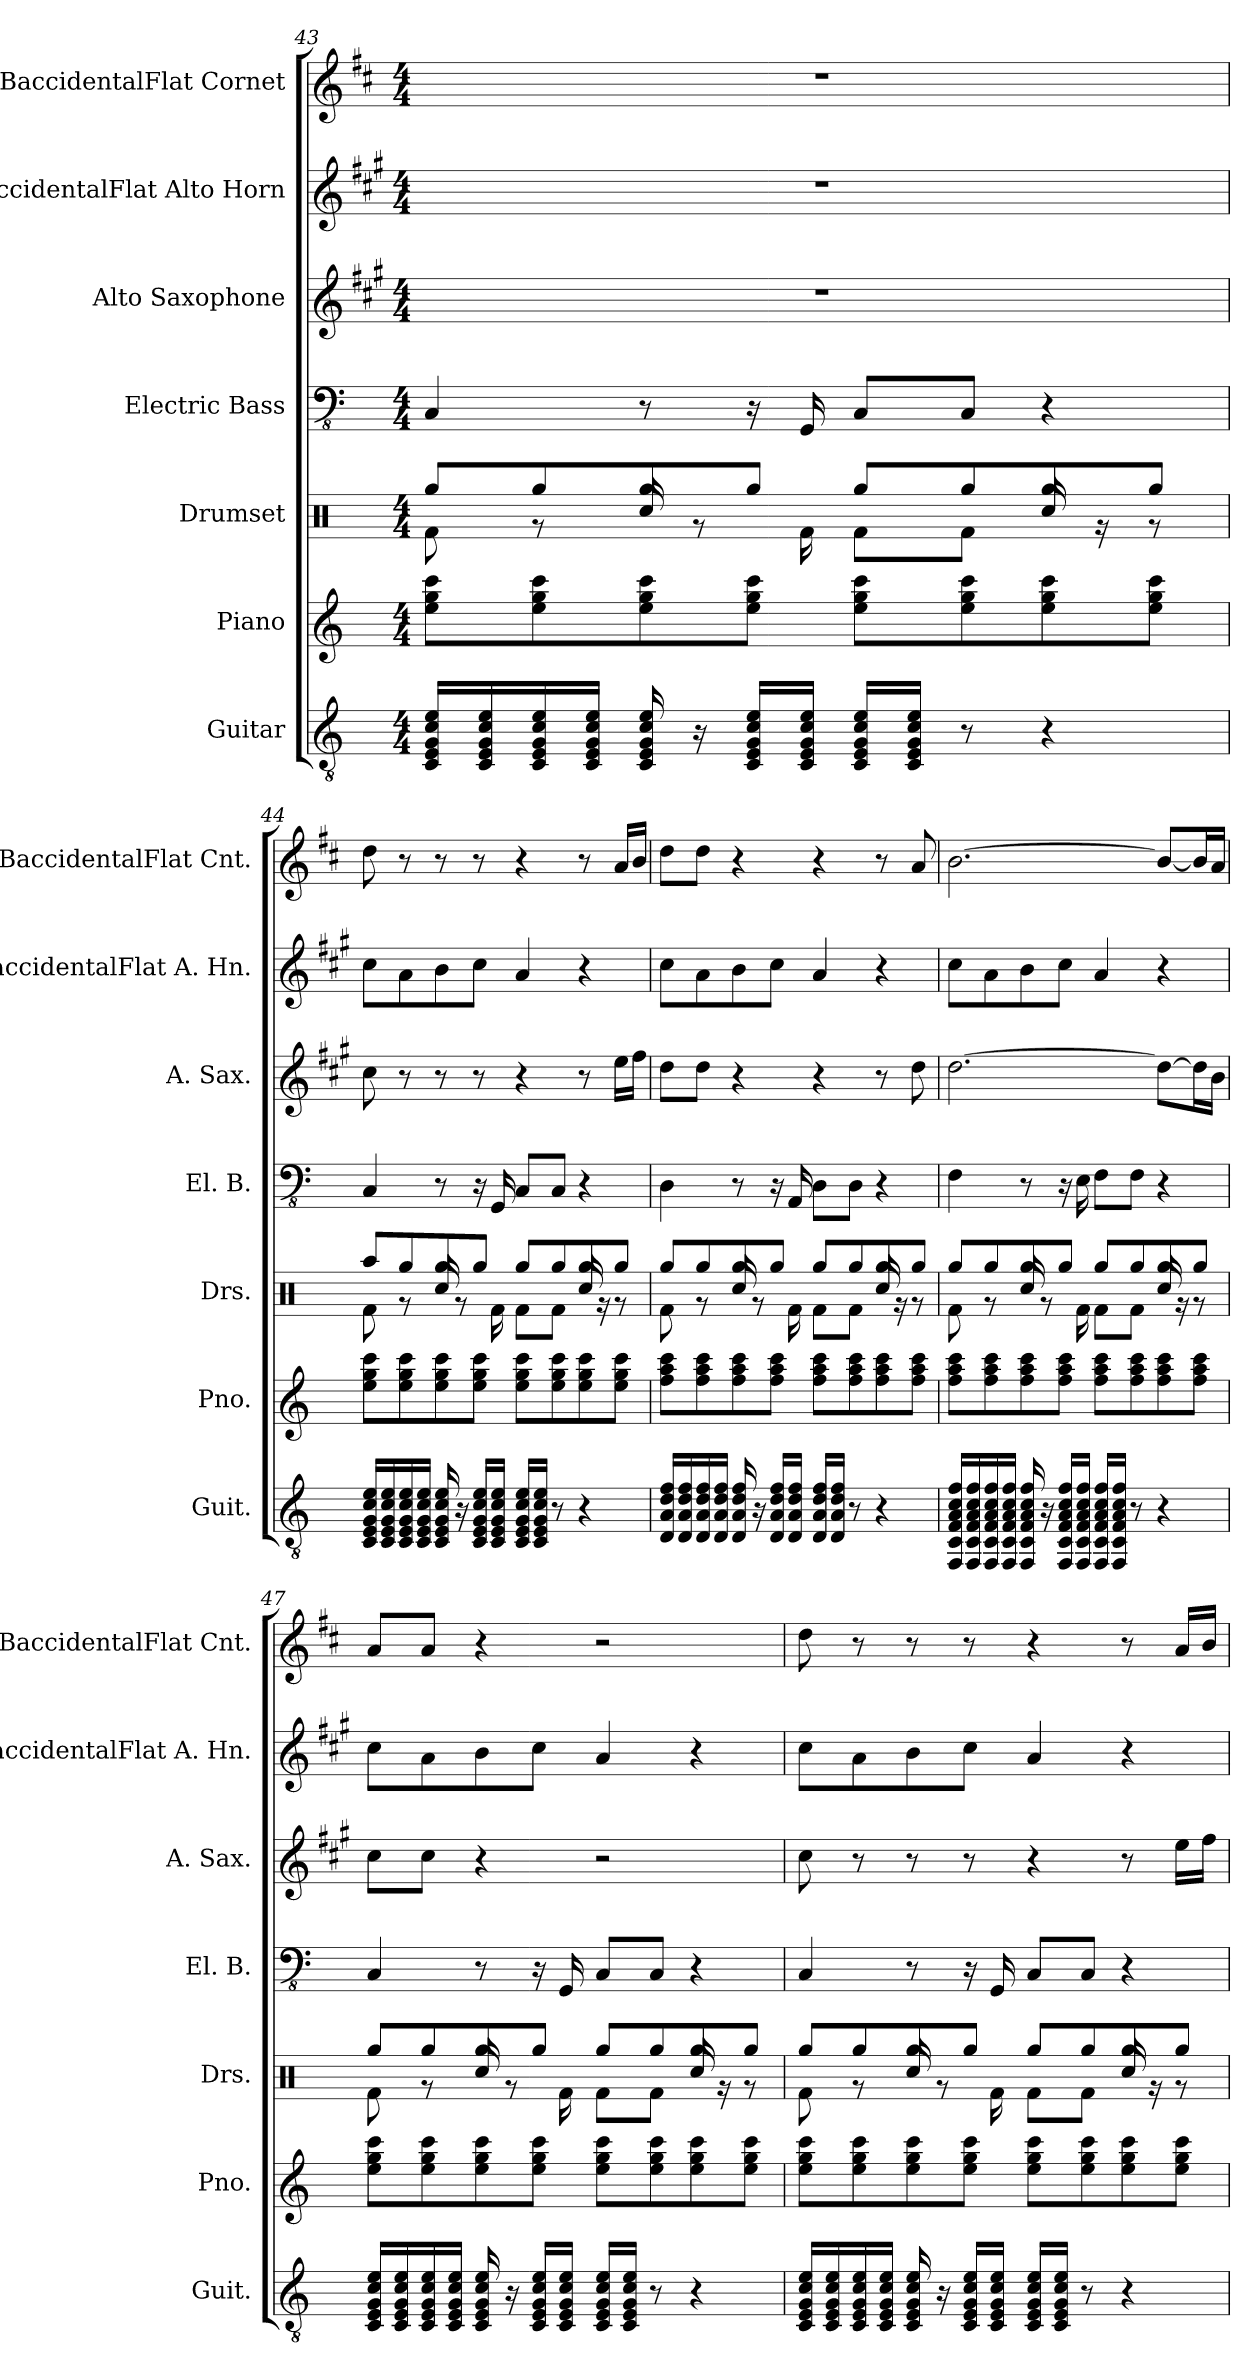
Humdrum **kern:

**kern	**kern	**kern	**kern	**kern	**kern	**kern
*part7	*part6	*part5	*part4	*part3	*part2	*part1
*staff7	*staff6	*staff5	*staff4	*staff3	*staff2	*staff1
*I"Guitar	*I"Piano	*I"Drumset	*I"Electric Bass	*I"Alto Saxophone	*I"EaccidentalFlat Alto Horn	*I"BaccidentalFlat Cornet
*I'Guit.	*I'Pno.	*I'Drs.	*I'El. B.	*I'A. Sax.	*I'EaccidentalFlat A. Hn.	*I'BaccidentalFlat Cnt.
*clefGv2	*clefG2	*clefX	*clefFv4	*clefG2	*clefG2	*clefG2
*	*	*	*	*ITrd5c9	*ITrd5c9	*ITrd1c2
*k[]	*k[]	*k[]	*k[]	*k[]	*k[]	*k[]
*M4/4	*M4/4	*M4/4	*M4/4	*M4/4	*M4/4	*M4/4
=43	=43	=43	=43	=43	=43	=43
*	*	*^	*	*	*	*
16C/ 16E/ 16G/ 16c/ 16e/LL	8ee\ 8gg\ 8ccc\L	8Rgg/L	8Rf\	4CC/	1r	1r	1r
16C/ 16E/ 16G/ 16c/ 16e/	.	.	.	.	.	.	.
16C/ 16E/ 16G/ 16c/ 16e/	8ee\ 8gg\ 8ccc\	8Rgg/	8r	.	.	.	.
16C/ 16E/ 16G/ 16c/ 16e/JJ	.	.	.	.	.	.	.
16C/ 16E/ 16G/ 16c/ 16e/	8ee\ 8gg\ 8ccc\	8Rgg/	16Rcc/	8r	.	.	.
16r	.	.	8r	.	.	.	.
16C/ 16E/ 16G/ 16c/ 16e/LL	8ee\ 8gg\ 8ccc\J	8Rgg/J	.	16r	.	.	.
16C/ 16E/ 16G/ 16c/ 16e/JJ	.	.	16Rf\	16GGG/	.	.	.
16C/ 16E/ 16G/ 16c/ 16e/LL	8ee\ 8gg\ 8ccc\L	8Rgg/L	8Rf\L	8CC/L	.	.	.
16C/ 16E/ 16G/ 16c/ 16e/JJ	.	.	.	.	.	.	.
8r	8ee\ 8gg\ 8ccc\	8Rgg/	8Rf\J	8CC/J	.	.	.
4r	8ee\ 8gg\ 8ccc\	8Rgg/	16Rcc/	4r	.	.	.
.	.	.	16r	.	.	.	.
.	8ee\ 8gg\ 8ccc\J	8Rgg/J	8r	.	.	.	.
!!LO:PB:g=z
=44	=44	=44	=44	=44	=44	=44	=44
16C/ 16E/ 16G/ 16c/ 16e/LL	8ee\ 8gg\ 8ccc\L	8Raa/L	8Rf\	4CC/	8e\	8e\L	8cc\
16C/ 16E/ 16G/ 16c/ 16e/	.	.	.	.	.	.	.
16C/ 16E/ 16G/ 16c/ 16e/	8ee\ 8gg\ 8ccc\	8Rgg/	8r	.	8r	8c\	8r
16C/ 16E/ 16G/ 16c/ 16e/JJ	.	.	.	.	.	.	.
16C/ 16E/ 16G/ 16c/ 16e/	8ee\ 8gg\ 8ccc\	8Rgg/	16Rcc/	8r	8r	8d\	8r
16r	.	.	8r	.	.	.	.
16C/ 16E/ 16G/ 16c/ 16e/LL	8ee\ 8gg\ 8ccc\J	8Rgg/J	.	16r	8r	8e\J	8r
16C/ 16E/ 16G/ 16c/ 16e/JJ	.	.	16Rf\	16GGG/	.	.	.
16C/ 16E/ 16G/ 16c/ 16e/LL	8ee\ 8gg\ 8ccc\L	8Rgg/L	8Rf\L	8CC/L	4r	4c/	4r
16C/ 16E/ 16G/ 16c/ 16e/JJ	.	.	.	.	.	.	.
8r	8ee\ 8gg\ 8ccc\	8Rgg/	8Rf\J	8CC/J	.	.	.
4r	8ee\ 8gg\ 8ccc\	8Rgg/	16Rcc/	4r	8r	4r	8r
.	.	.	16r	.	.	.	.
.	8ee\ 8gg\ 8ccc\J	8Rgg/J	8r	.	16g\LL	.	16g/LL
.	.	.	.	.	16a\JJ	.	16a/JJ
=45	=45	=45	=45	=45	=45	=45	=45
16D/ 16A/ 16d/ 16f/LL	8ff\ 8aa\ 8ccc\L	8Rgg/L	8Rf\	4DD\	8f\L	8e\L	8cc\L
16D/ 16A/ 16d/ 16f/	.	.	.	.	.	.	.
16D/ 16A/ 16d/ 16f/	8ff\ 8aa\ 8ccc\	8Rgg/	8r	.	8f\J	8c\	8cc\J
16D/ 16A/ 16d/ 16f/JJ	.	.	.	.	.	.	.
16D/ 16A/ 16d/ 16f/	8ff\ 8aa\ 8ccc\	8Rgg/	16Rcc/	8r	4r	8d\	4r
16r	.	.	8r	.	.	.	.
16D/ 16A/ 16d/ 16f/LL	8ff\ 8aa\ 8ccc\J	8Rgg/J	.	16r	.	8e\J	.
16D/ 16A/ 16d/ 16f/JJ	.	.	16Rf\	16AAA/	.	.	.
16D/ 16A/ 16d/ 16f/LL	8ff\ 8aa\ 8ccc\L	8Rgg/L	8Rf\L	8DD\L	4r	4c/	4r
16D/ 16A/ 16d/ 16f/JJ	.	.	.	.	.	.	.
8r	8ff\ 8aa\ 8ccc\	8Rgg/	8Rf\J	8DD\J	.	.	.
4r	8ff\ 8aa\ 8ccc\	8Rgg/	16Rcc/	4r	8r	4r	8r
.	.	.	16r	.	.	.	.
.	8ff\ 8aa\ 8ccc\J	8Rgg/J	8r	.	8f\	.	8g/
!!LO:PB:g=z
=46	=46	=46	=46	=46	=46	=46	=46
16FF/ 16C/ 16F/ 16A/ 16c/ 16f/LL	8ff\ 8aa\ 8ccc\L	8Rgg/L	8Rf\	4FF\	[2.f\	8e\L	[2.a\
16FF/ 16C/ 16F/ 16A/ 16c/ 16f/	.	.	.	.	.	.	.
16FF/ 16C/ 16F/ 16A/ 16c/ 16f/	8ff\ 8aa\ 8ccc\	8Rgg/	8r	.	.	8c\	.
16FF/ 16C/ 16F/ 16A/ 16c/ 16f/JJ	.	.	.	.	.	.	.
16FF/ 16C/ 16F/ 16A/ 16c/ 16f/	8ff\ 8aa\ 8ccc\	8Rgg/	16Rcc/	8r	.	8d\	.
16r	.	.	8r	.	.	.	.
16FF/ 16C/ 16F/ 16A/ 16c/ 16f/LL	8ff\ 8aa\ 8ccc\J	8Rgg/J	.	16r	.	8e\J	.
16FF/ 16C/ 16F/ 16A/ 16c/ 16f/JJ	.	.	16Rf\	16EE\	.	.	.
16FF/ 16C/ 16F/ 16A/ 16c/ 16f/LL	8ff\ 8aa\ 8ccc\L	8Rgg/L	8Rf\L	8FF\L	.	4c/	.
16FF/ 16C/ 16F/ 16A/ 16c/ 16f/JJ	.	.	.	.	.	.	.
8r	8ff\ 8aa\ 8ccc\	8Rgg/	8Rf\J	8FF\J	.	.	.
4r	8ff\ 8aa\ 8ccc\	8Rgg/	16Rcc/	4r	8f\L_	4r	8a/L_
.	.	.	16r	.	.	.	.
.	8ff\ 8aa\ 8ccc\J	8Rgg/J	8r	.	16f\L]	.	16a/L]
.	.	.	.	.	16d\JJ	.	16g/JJ
=47	=47	=47	=47	=47	=47	=47	=47
16C/ 16E/ 16G/ 16c/ 16e/LL	8ee\ 8gg\ 8ccc\L	8Rgg/L	8Rf\	4CC/	8e\L	8e\L	8g/L
16C/ 16E/ 16G/ 16c/ 16e/	.	.	.	.	.	.	.
16C/ 16E/ 16G/ 16c/ 16e/	8ee\ 8gg\ 8ccc\	8Rgg/	8r	.	8e\J	8c\	8g/J
16C/ 16E/ 16G/ 16c/ 16e/JJ	.	.	.	.	.	.	.
16C/ 16E/ 16G/ 16c/ 16e/	8ee\ 8gg\ 8ccc\	8Rgg/	16Rcc/	8r	4r	8d\	4r
16r	.	.	8r	.	.	.	.
16C/ 16E/ 16G/ 16c/ 16e/LL	8ee\ 8gg\ 8ccc\J	8Rgg/J	.	16r	.	8e\J	.
16C/ 16E/ 16G/ 16c/ 16e/JJ	.	.	16Rf\	16GGG/	.	.	.
16C/ 16E/ 16G/ 16c/ 16e/LL	8ee\ 8gg\ 8ccc\L	8Rgg/L	8Rf\L	8CC/L	2r	4c/	2r
16C/ 16E/ 16G/ 16c/ 16e/JJ	.	.	.	.	.	.	.
8r	8ee\ 8gg\ 8ccc\	8Rgg/	8Rf\J	8CC/J	.	.	.
4r	8ee\ 8gg\ 8ccc\	8Rgg/	16Rcc/	4r	.	4r	.
.	.	.	16r	.	.	.	.
.	8ee\ 8gg\ 8ccc\J	8Rgg/J	8r	.	.	.	.
!!LO:PB:g=z
=48	=48	=48	=48	=48	=48	=48	=48
16C/ 16E/ 16G/ 16c/ 16e/LL	8ee\ 8gg\ 8ccc\L	8Rgg/L	8Rf\	4CC/	8e\	8e\L	8cc\
16C/ 16E/ 16G/ 16c/ 16e/	.	.	.	.	.	.	.
16C/ 16E/ 16G/ 16c/ 16e/	8ee\ 8gg\ 8ccc\	8Rgg/	8r	.	8r	8c\	8r
16C/ 16E/ 16G/ 16c/ 16e/JJ	.	.	.	.	.	.	.
16C/ 16E/ 16G/ 16c/ 16e/	8ee\ 8gg\ 8ccc\	8Rgg/	16Rcc/	8r	8r	8d\	8r
16r	.	.	8r	.	.	.	.
16C/ 16E/ 16G/ 16c/ 16e/LL	8ee\ 8gg\ 8ccc\J	8Rgg/J	.	16r	8r	8e\J	8r
16C/ 16E/ 16G/ 16c/ 16e/JJ	.	.	16Rf\	16GGG/	.	.	.
16C/ 16E/ 16G/ 16c/ 16e/LL	8ee\ 8gg\ 8ccc\L	8Rgg/L	8Rf\L	8CC/L	4r	4c/	4r
16C/ 16E/ 16G/ 16c/ 16e/JJ	.	.	.	.	.	.	.
8r	8ee\ 8gg\ 8ccc\	8Rgg/	8Rf\J	8CC/J	.	.	.
4r	8ee\ 8gg\ 8ccc\	8Rgg/	16Rcc/	4r	8r	4r	8r
.	.	.	16r	.	.	.	.
.	8ee\ 8gg\ 8ccc\J	8Rgg/J	8r	.	16g\LL	.	16g/LL
.	.	.	.	.	16a\JJ	.	16a/JJ
*	*	*v	*v	*	*	*	*
=	=	=	=	=	=	=
*-	*-	*-	*-	*-	*-	*-
